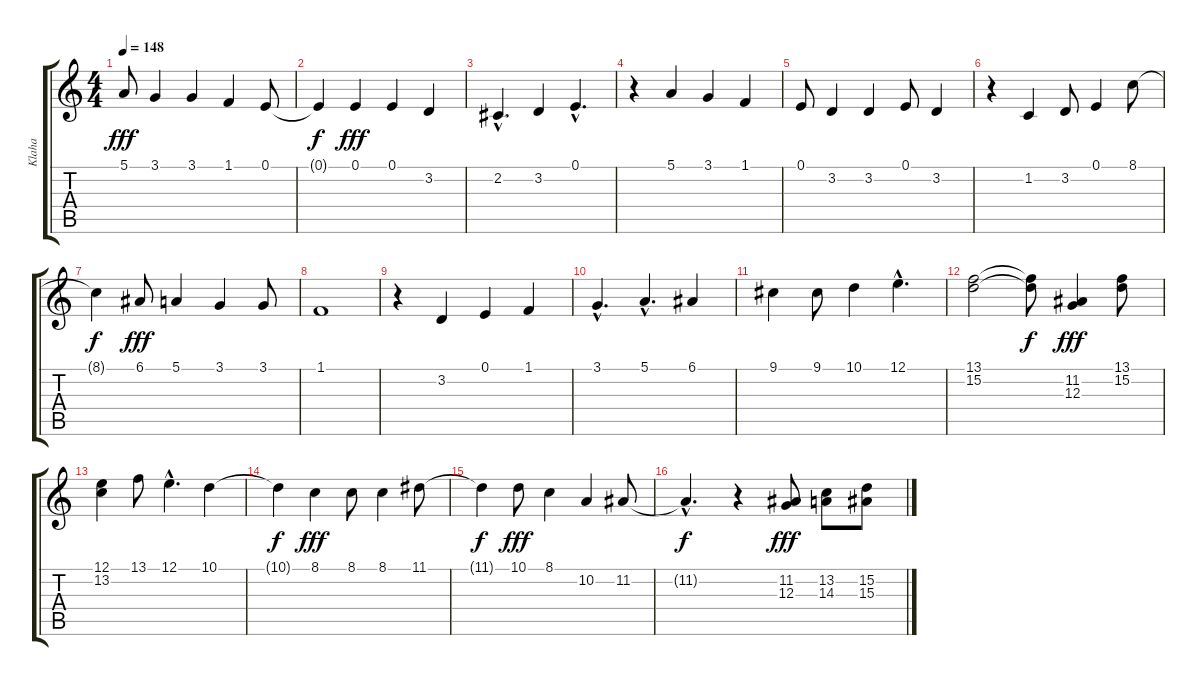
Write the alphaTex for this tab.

\track ("Klaha" "Klaha") {instrument flute}
\staff {score tabs}
\tuning (E4 B3 G3 D3 A2 E2) {hide}
\ts (4 4)
\tempo 148
\clef g2
\ks c
5.1.8{dy fff} 3.1.4 3.1.4 1.1.4 0.1.8 |
0.1{t}.4{dy f} 0.1.4{dy fff} 0.1.4 3.2.4 |
2.2{hac}.4{d} 3.2.4 0.1{hac}.4{d} |
r.4 5.1.4 3.1.4 1.1.4 |
0.1.8 3.2.4 3.2.4 0.1.8 3.2.4 |
r.4 1.2.4 3.2.8 0.1.4 8.1.8 |
8.1{t}.4{dy f} 6.1.8{dy fff} 5.1.4 3.1.4 3.1.8 |
1.1.1 |
r.4 3.2.4 0.1.4 1.1.4 |
3.1{hac}.4{d} 5.1{hac}.4{d} 6.1.4 |
9.1.4 9.1.8 10.1.4 12.1{hac}.4{d} |
(13.1 15.2).2 (13.1{t} 15.2{t}).8{dy f} (11.2 12.3).4{dy fff} (13.1 15.2).8 |
(12.1 13.2).4 13.1.8 12.1{hac}.4{d} 10.1.4 |
10.1{t}.4{dy f} 8.1.4{dy fff} 8.1.8 8.1.4 11.1.8 |
11.1{t}.4{dy f} 10.1.8{dy fff} 8.1.4 10.2.4 11.2.8 |
11.2{hac t}.4{d dy f} r.4 (11.2 12.3).8{dy fff} (13.2 14.3).8 (15.2 15.3).8
